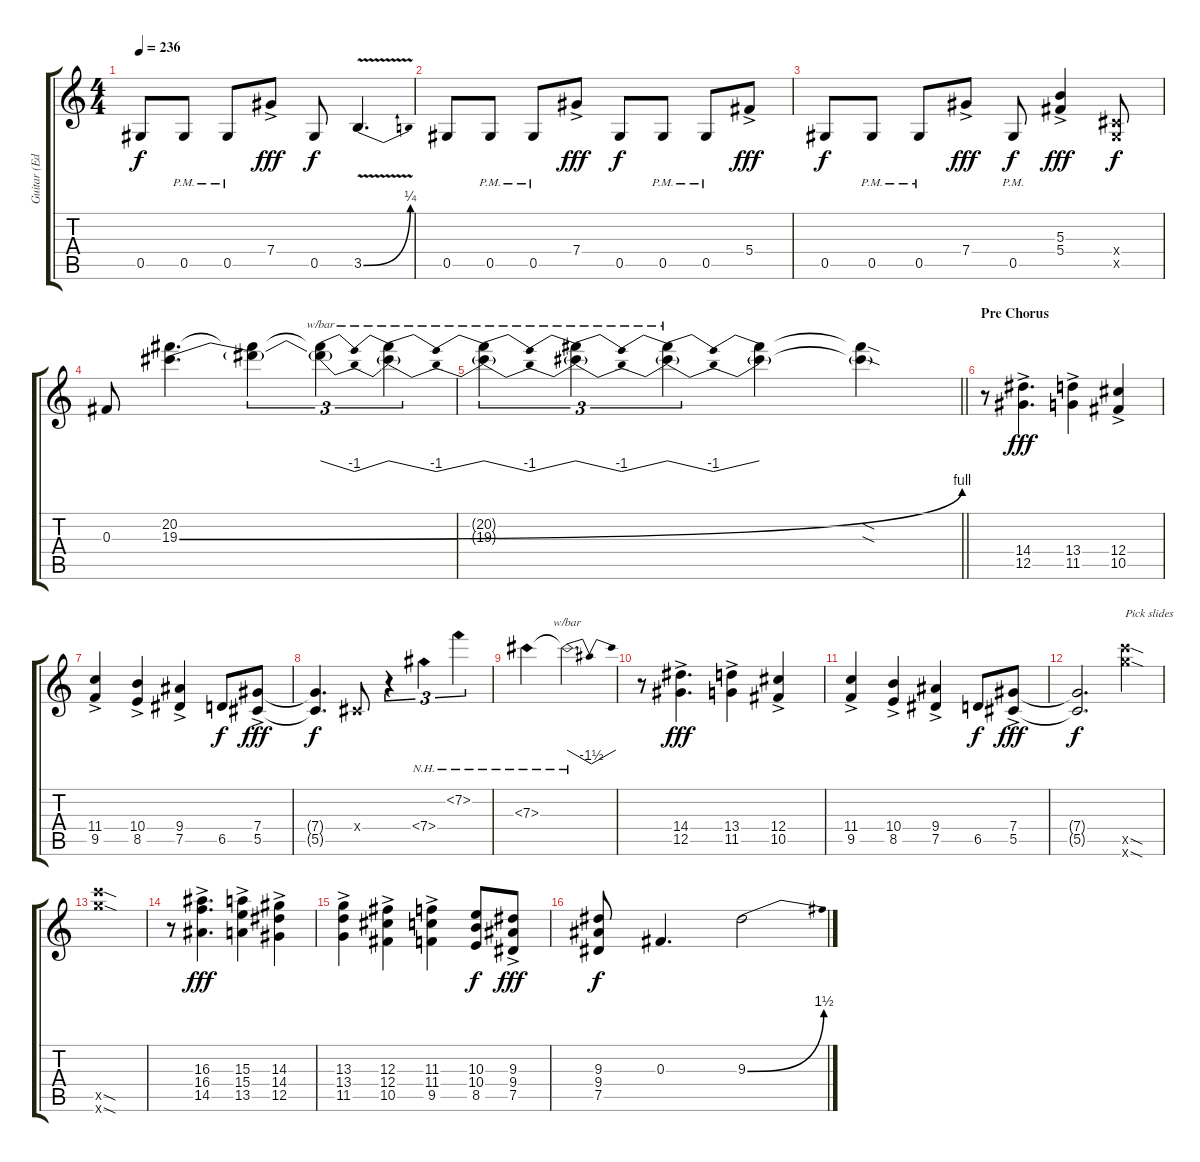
\track ("Guitar (Eddie Van Halen)" "Guitar (Ed") {instrument distortionguitar}
\staff {score tabs}
\tuning (Eb4 Bb3 Gb3 Db3 Ab2 Eb2) {hide}
\ts (4 4)
\tempo 236
\clef g2
\ks c
0.5.8{dy f} 0.5{pm}.8 0.5{pm}.8 7.4{ac}.8{dy fff} 0.5.8{dy f} 3.5{be (bend 0 0 60 1) v}.4{d} |
0.5.8 0.5{pm}.8 0.5{pm}.8 7.4{ac}.8{dy fff} 0.5.8{dy f} 0.5{pm}.8 0.5{pm}.8 5.4{ac}.8{dy fff} |
0.5.8{dy f} 0.5{pm}.8 0.5{pm}.8 7.4{ac}.8{dy fff} 0.5{pm}.8{dy f} (5.3 5.4{ac}).4{dy fff} (0.4{x} 0.5{x}).8{dy f} |
0.3.8 (20.2 19.3{be (bend 0 0 60 4)}).4{d} (20.2{t} 19.3{t}).4{tu (3 2)} (20.2{t} 19.3{t}).4{tu (3 2) tbe (dip default 0 0 30 -4 60 0)} (20.2{t} 19.3{t}).4{tu (3 2) tbe (dip default 0 0 30 -4 60 0)} |
\barLineRight lightlight
(20.2{t} 19.3{t}).4{tu (3 2) tbe (dip default 0 0 30 -4 60 0)} (20.2{t} 19.3{t}).4{tu (3 2) tbe (dip default 0 0 30 -4 60 0)} (20.2{t} 19.3{t}).4{tu (3 2) tbe (dip default 0 0 30 -4 60 0)} (20.2{t} 19.3{t}).4 (20.2{sod t} 19.3{sod t}).4 |
\section ("" "Pre Chorus")
r.8 (14.4{ac} 12.5).4{d dy fff} (13.4{ac} 11.5).4 (12.4{ac} 10.5).4 |
(11.4{ac} 9.5).4 (10.4{ac} 8.5).4 (9.4{ac} 7.5).4 6.5.8{dy f} (7.4{ac} 5.5).8{dy fff} |
(7.4{t} 5.5{t}).4{d dy f} 0.4{x}.8 r.4{tu (3 2)} 7.4{nh}.4{tu (3 2)} 7.2{nh}.4{tu (3 2)} |
7.3{nh}.4 7.3{nh t}.2{d tbe (dip default 0 0 45 -6 60 0)} |
r.8 (14.4{ac} 12.5).4{d dy fff} (13.4{ac} 11.5).4 (12.4{ac} 10.5).4 |
(11.4{ac} 9.5).4 (10.4{ac} 8.5).4 (9.4{ac} 7.5).4 6.5.8{dy f} (7.4{ac} 5.5).8{dy fff} |
(7.4{t} 5.5{t}).2{d dy f} (28.5{sod x} 28.6{sod x}).4{txt "Pick slides"} |
(28.5{sod x} 28.6{sod x}).1 |
r.8 (16.3{ac} 16.4 14.5).4{d dy fff} (15.3{ac} 15.4 13.5).4 (14.3{ac} 14.4 12.5).4 |
(13.3{ac} 13.4 11.5).4 (12.3{ac} 12.4 10.5).4 (11.3{ac} 11.4 9.5).4 (10.3 10.4 8.5).8{dy f} (9.3{ac} 9.4 7.5).8{dy fff} |
(9.3 9.4 7.5).8{dy f} 0.3.4{d} 9.3{be (bend 0 0 60 6)}.2
